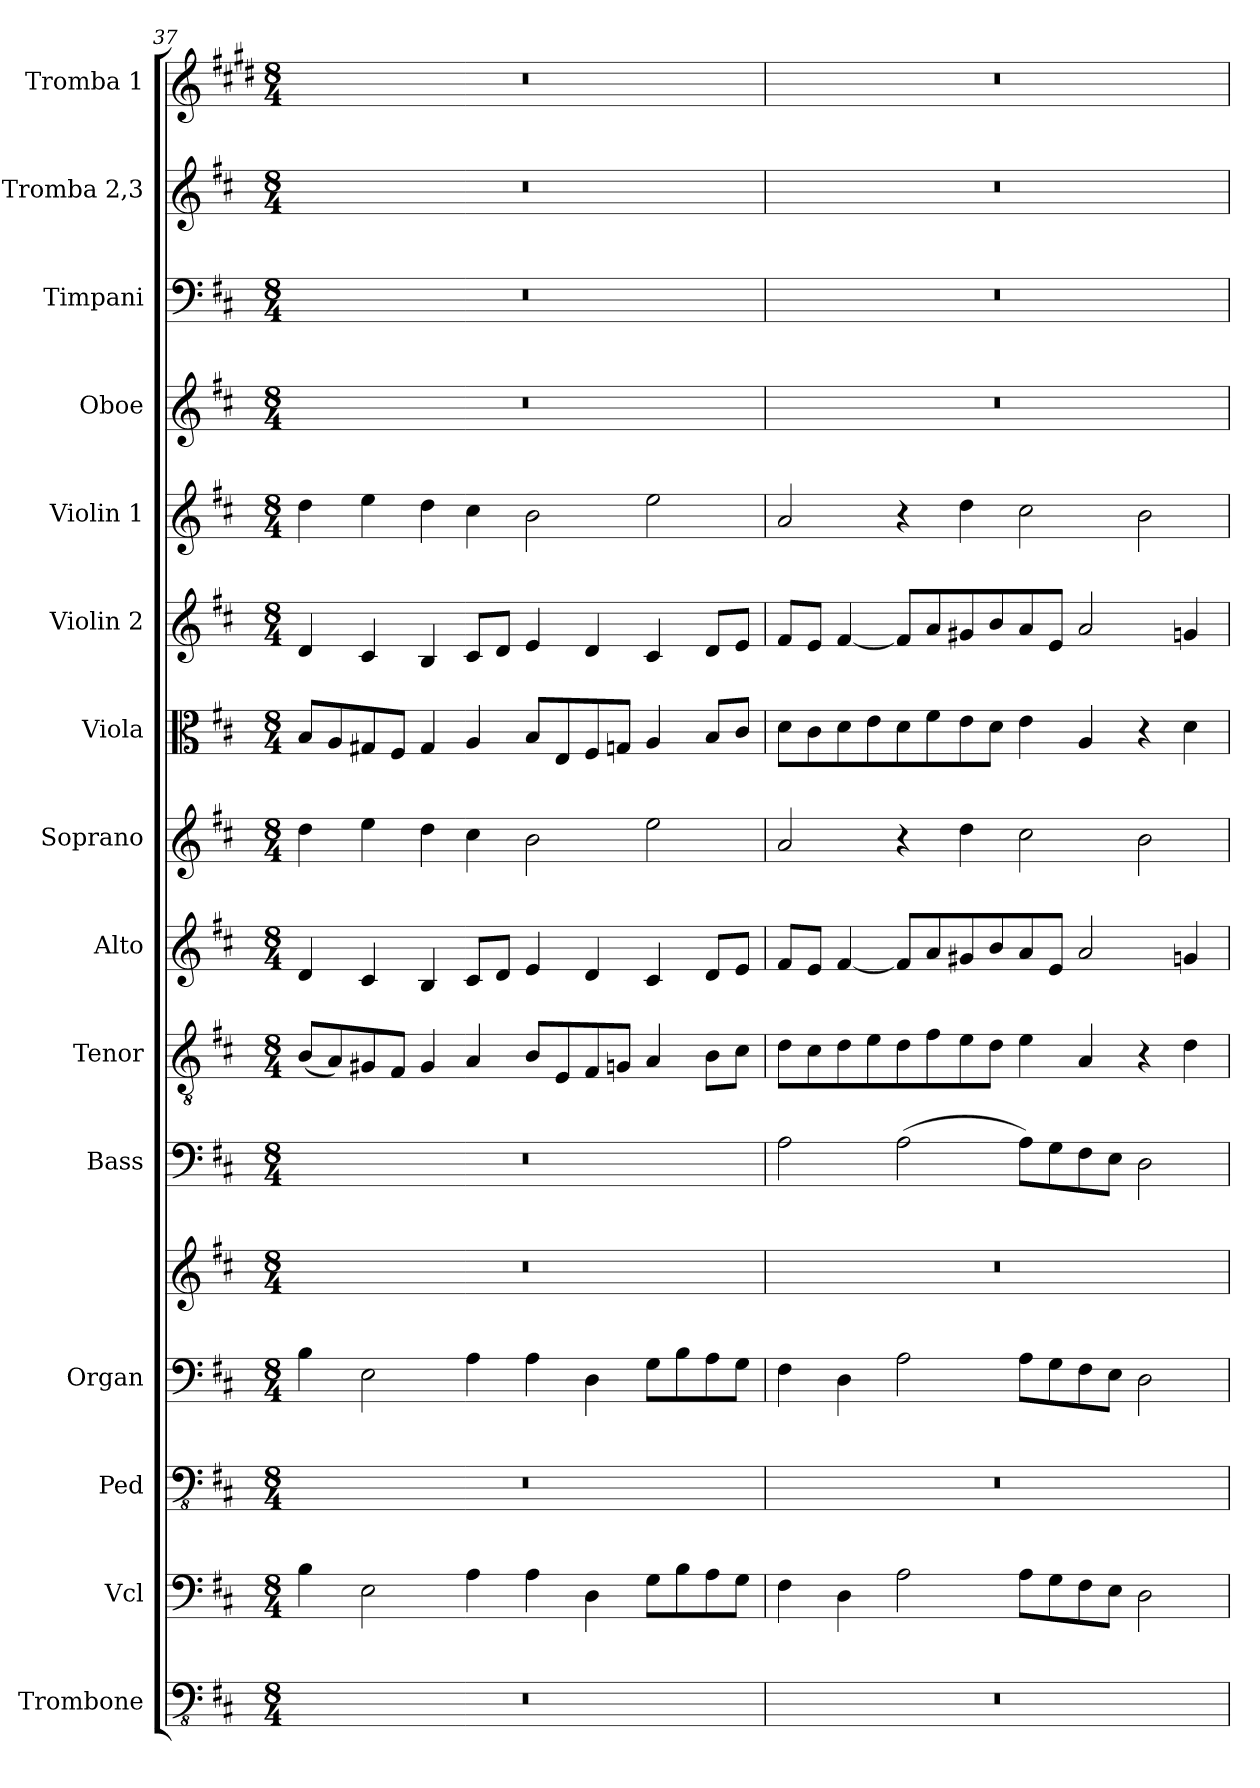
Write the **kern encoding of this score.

**kern	**kern	**kern	**kern	**kern	**kern	**kern	**kern	**kern	**kern	**kern	**kern	**kern	**kern	**kern	**kern
*part15	*part14	*part13	*part12	*part12	*part11	*part10	*part9	*part8	*part7	*part6	*part5	*part4	*part3	*part2	*part1
*staff16	*staff15	*staff14	*staff13	*staff12	*staff11	*staff10	*staff9	*staff8	*staff7	*staff6	*staff5	*staff4	*staff3	*staff2	*staff1
*I"Trombone	*I"Vcl	*I"Ped	*I"Organ	*	*I"Bass	*I"Tenor	*I"Alto	*I"Soprano	*I"Viola	*I"Violin 2	*I"Violin 1	*I"Oboe	*I"Timpani	*I"Tromba 2,3	*I"Tromba 1
*I'Trb	*	*	*	*	*	*	*	*I'S	*	*	*	*I'Ob	*I'Timp	*	*
*clefFv4	*clefF4	*clefFv4	*clefF4	*clefG2	*clefF4	*clefGv2	*clefG2	*clefG2	*clefC3	*clefG2	*clefG2	*clefG2	*clefF4	*clefG2	*clefG2
*	*	*	*	*	*	*	*	*	*	*	*	*	*	*	*ITrd1c2
*k[f#c#]	*k[f#c#]	*k[f#c#]	*k[f#c#]	*k[f#c#]	*k[f#c#]	*k[f#c#]	*k[f#c#]	*k[f#c#]	*k[f#c#]	*k[f#c#]	*k[f#c#]	*k[f#c#]	*k[f#c#]	*k[f#c#]	*k[f#c#]
*M8/4	*M8/4	*M8/4	*M8/4	*M8/4	*M8/4	*M8/4	*M8/4	*M8/4	*M8/4	*M8/4	*M8/4	*M8/4	*M8/4	*M8/4	*M8/4
=37	=37	=37	=37	=37	=37	=37	=37	=37	=37	=37	=37	=37	=37	=37	=37
0r	4B\	0r	4B\	0r	0r	(8B/L	4d/	4dd\	8B/L	4d/	4dd\	0r	0r	0r	0r
.	.	.	.	.	.	8A/)	.	.	8A/	.	.	.	.	.	.
.	2E\	.	2E\	.	.	8G#X/	4c#/	4ee\	8G#X/	4c#/	4ee\	.	.	.	.
.	.	.	.	.	.	8F#/J	.	.	8F#/J	.	.	.	.	.	.
.	.	.	.	.	.	4G#/	4B/	4dd\	4G#/	4B/	4dd\	.	.	.	.
.	4A\	.	4A\	.	.	4A/	8c#/L	4cc#\	4A/	8c#/L	4cc#\	.	.	.	.
.	.	.	.	.	.	.	8d/J	.	.	8d/J	.	.	.	.	.
.	4A\	.	4A\	.	.	8B/L	4e/	2b\	8B/L	4e/	2b\	.	.	.	.
.	.	.	.	.	.	8E/	.	.	8E/	.	.	.	.	.	.
.	4D\	.	4D\	.	.	8F#/	4d/	.	8F#/	4d/	.	.	.	.	.
.	.	.	.	.	.	8Gn/J	.	.	8Gn/J	.	.	.	.	.	.
.	8G\L	.	8G\L	.	.	4A/	4c#/	2ee\	4A/	4c#/	2ee\	.	.	.	.
.	8B\	.	8B\	.	.	.	.	.	.	.	.	.	.	.	.
.	8A\	.	8A\	.	.	8B\L	8d/L	.	8B/L	8d/L	.	.	.	.	.
.	8G\J	.	8G\J	.	.	8c#\J	8e/J	.	8c#/J	8e/J	.	.	.	.	.
=38	=38	=38	=38	=38	=38	=38	=38	=38	=38	=38	=38	=38	=38	=38	=38
0r	4F#\	0r	4F#\	0r	2A\	8d\L	8f#/L	2a/	8d\L	8f#/L	2a/	0r	0r	0r	0r
.	.	.	.	.	.	8c#\	8e/J	.	8c#\	8e/J	.	.	.	.	.
.	4D\	.	4D\	.	.	8d\	[4f#/	.	8d\	[4f#/	.	.	.	.	.
.	.	.	.	.	.	8e\	.	.	8e\	.	.	.	.	.	.
.	2A\	.	2A\	.	(2A\	8d\	8f#/L]	4r	8d\	8f#/L]	4r	.	.	.	.
.	.	.	.	.	.	8f#\	8a/	.	8f#\	8a/	.	.	.	.	.
.	.	.	.	.	.	8e\	8g#X/	4dd\	8e\	8g#X/	4dd\	.	.	.	.
.	.	.	.	.	.	8d\J	8b/	.	8d\J	8b/	.	.	.	.	.
.	8A\L	.	8A\L	.	8A\L)	4e\	8a/	2cc#\	4e\	8a/	2cc#\	.	.	.	.
.	8G\	.	8G\	.	8G\	.	8e/J	.	.	8e/J	.	.	.	.	.
.	8F#\	.	8F#\	.	8F#\	4A/	2a/	.	4A/	2a/	.	.	.	.	.
.	8E\J	.	8E\J	.	8E\J	.	.	.	.	.	.	.	.	.	.
.	2D\	.	2D\	.	2D\	4r	.	2b\	4r	.	2b\	.	.	.	.
.	.	.	.	.	.	4d\	4gn/	.	4d\	4gn/	.	.	.	.	.
=	=	=	=	=	=	=	=	=	=	=	=	=	=	=	=
*-	*-	*-	*-	*-	*-	*-	*-	*-	*-	*-	*-	*-	*-	*-	*-
